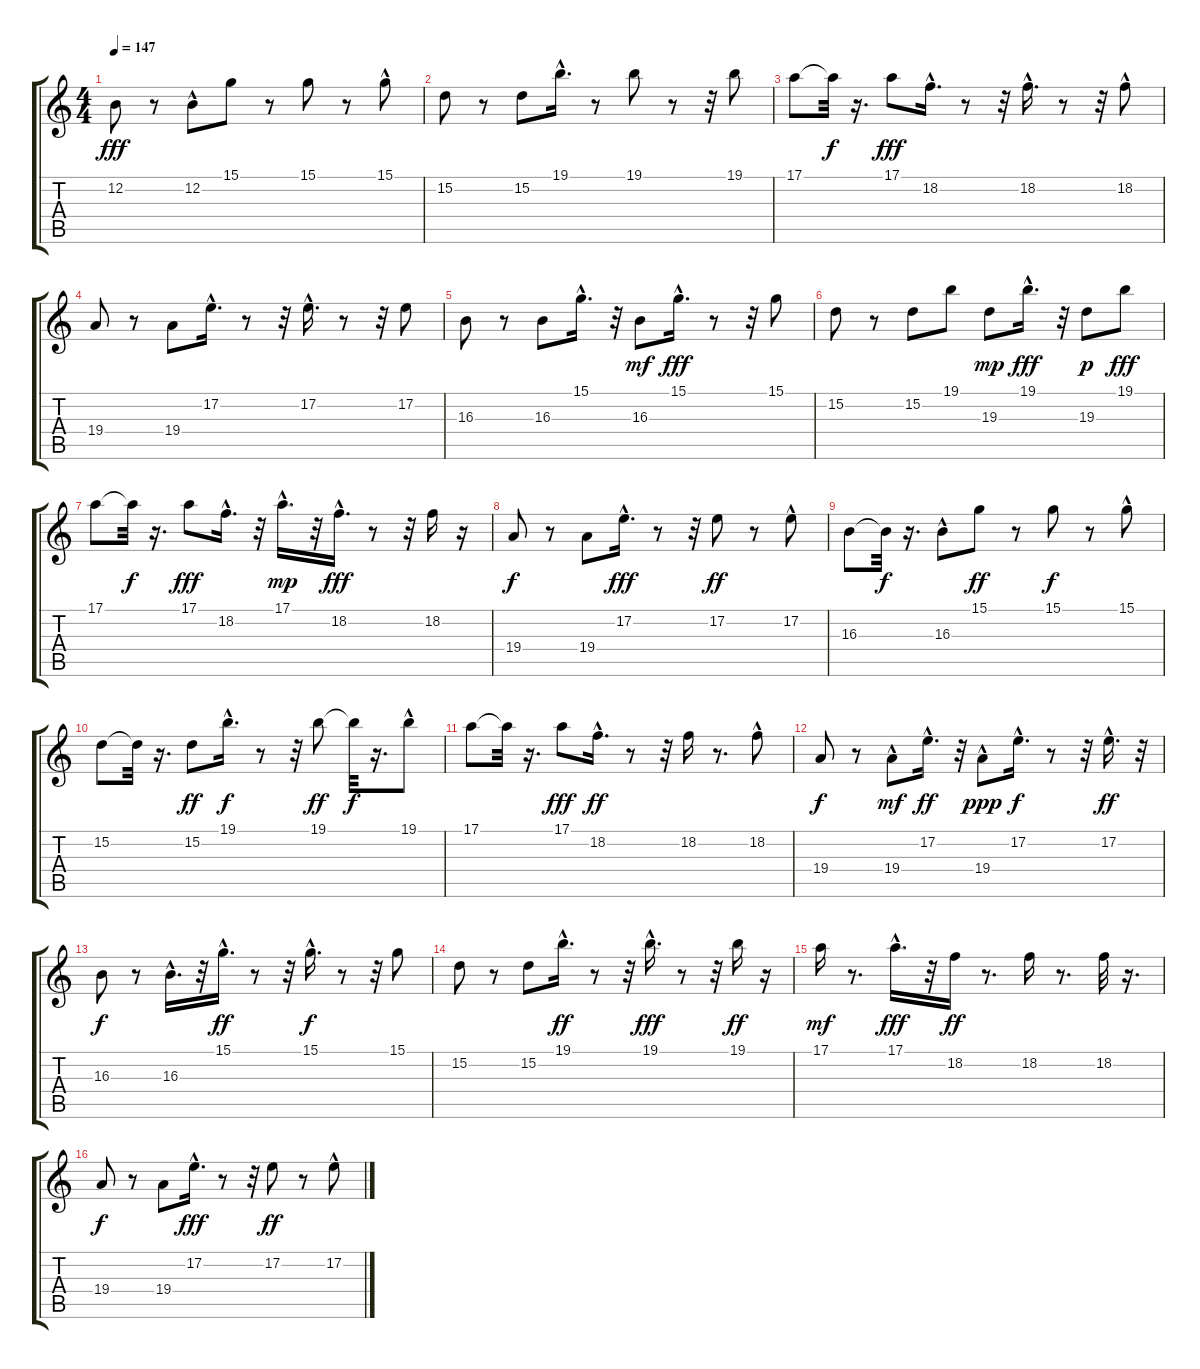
\track "" {instrument pizzicatostrings}
\staff {score tabs}
\tuning (E4 B3 G3 D3 A2 E2) {hide}
\ts (4 4)
\tempo 147
\clef g2
\ks c
12.2.8{dy fff} r.8 12.2{hac}.8 15.1.8 r.8 15.1.8 r.8 15.1{hac}.8 |
15.2.8 r.8 15.2.8 19.1{hac}.16{d} r.8 19.1.8 r.8 r.32 19.1.8 |
17.1.8 17.1{t}.32{dy f} r.16{d} 17.1.8{dy fff} 18.2{hac}.16{d} r.8 r.32 18.2{hac}.16{d} r.8 r.32 18.2{hac}.8 |
19.4.8 r.8 19.4.8 17.2{hac}.16{d} r.8 r.32 17.2{hac}.16{d} r.8 r.32 17.2.8 |
16.3.8 r.8 16.3.8 15.1{hac}.16{d} r.32 16.3.8{dy mf} 15.1{hac}.16{d dy fff} r.8 r.32 15.1.8 |
15.2.8 r.8 15.2.8 19.1.8 19.3.8{dy mp} 19.1{hac}.16{d dy fff} r.32 19.3.8{dy p} 19.1.8{dy fff} |
17.1.8 17.1{t}.32{dy f} r.16{d} 17.1.8{dy fff} 18.2{hac}.16{d} r.32 17.1{hac}.16{d dy mp} r.32 18.2{hac}.16{d dy fff} r.8 r.32 18.2.16 r.16 |
19.4.8{dy f} r.8 19.4.8 17.2{hac}.16{d dy fff} r.8 r.32 17.2.8{dy ff} r.8 17.2{hac}.8 |
16.3.8 16.3{t}.32{dy f} r.16{d} 16.3{hac}.8 15.1.8{dy ff} r.8 15.1.8{dy f} r.8 15.1{hac}.8 |
15.2.8 15.2{t}.32 r.16{d} 15.2.8{dy ff} 19.1{hac}.16{d dy f} r.8 r.32 19.1.8{dy ff} 19.1{t}.32{dy f} r.16{d} 19.1{hac}.8 |
17.1.8 17.1{t}.32 r.16{d} 17.1.8{dy fff} 18.2{hac}.16{d dy ff} r.8 r.32 18.2.16 r.8{d} 18.2{hac}.8 |
19.4.8{dy f} r.8 19.4{hac}.8{dy mf} 17.2{hac}.16{d dy ff} r.32 19.4{hac}.8{dy ppp} 17.2{hac}.16{d dy f} r.8 r.32 17.2{hac}.16{d dy ff} r.32 |
16.3.8{dy f} r.8 16.3{hac}.16{d} r.32 15.1{hac}.16{d dy ff} r.8 r.32 15.1{hac}.16{d dy f} r.8 r.32 15.1.8 |
15.2.8 r.8 15.2.8 19.1{hac}.16{d dy ff} r.8 r.32 19.1{hac}.16{d dy fff} r.8 r.32 19.1.16{dy ff} r.16 |
17.1.16{dy mf} r.8{d} 17.1{hac}.16{d dy fff} r.32 18.2.16{dy ff} r.8{d} 18.2.16 r.8{d} 18.2.32 r.16{d} |
19.4.8{dy f} r.8 19.4.8 17.2{hac}.16{d dy fff} r.8 r.32 17.2.8{dy ff} r.8 17.2{hac}.8
